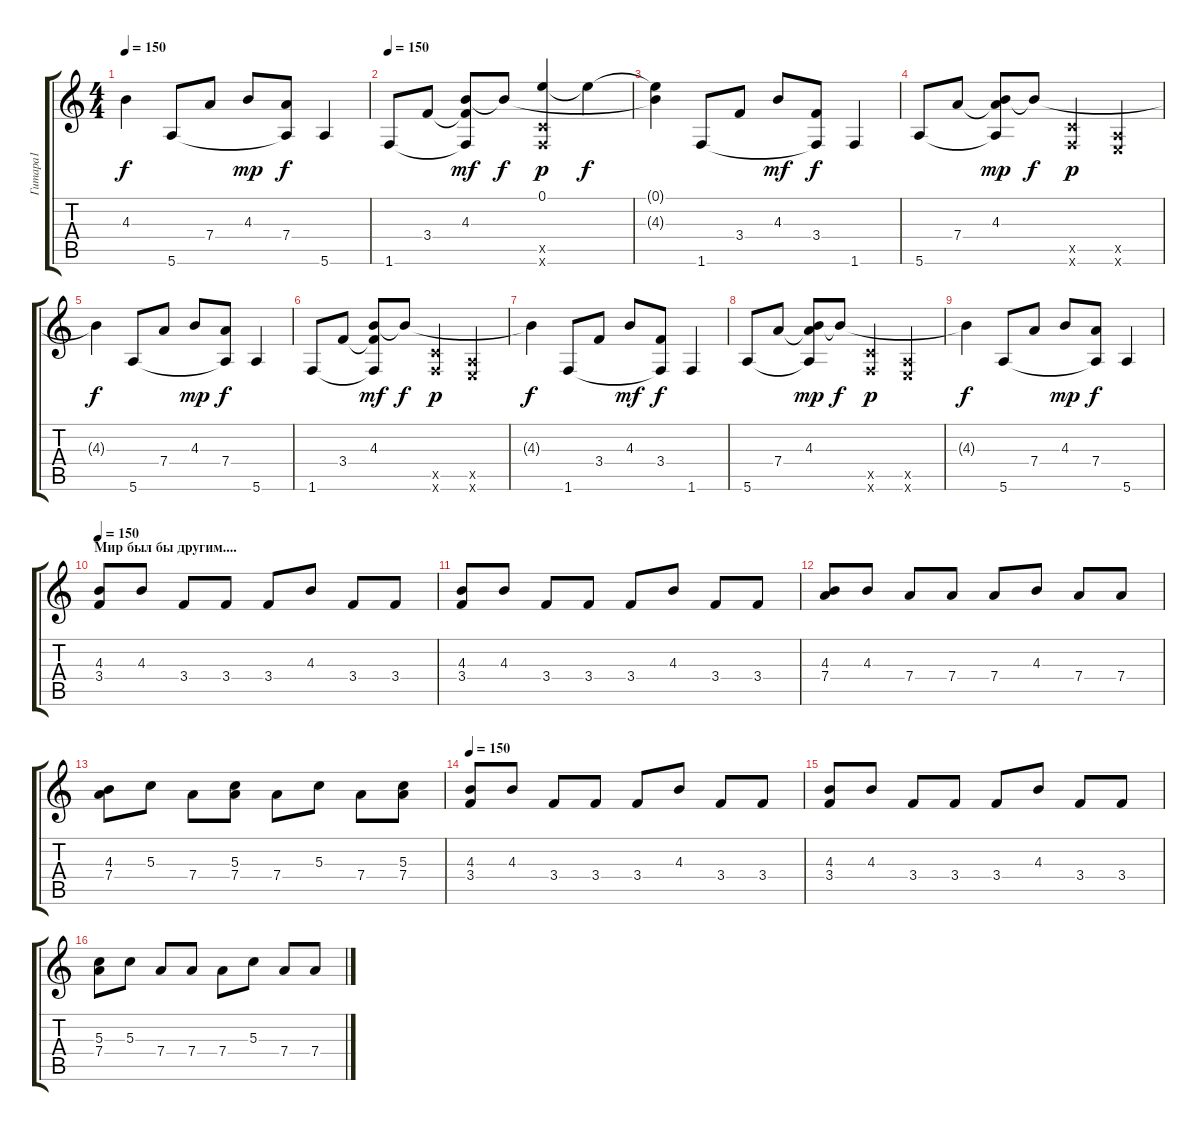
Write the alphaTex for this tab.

\track ("Гитара1" "Гитара1") {instrument electricguitarclean}
\staff {score tabs}
\tuning (E4 B3 G3 D3 A2 E2) {hide}
\ts (4 4)
\tempo 150
\clef g2
\ks c
4.3{t}.4{dy f} 5.6.8 7.4.8 4.3.8{dy mp} (7.4 5.6{t}).8{dy f} 5.6.4 |
\tempo 150
1.6.8{instrument electricguitarclean} 3.4.8 (4.3 3.4{t} 1.6{t}).8{dy mf} 4.3{t}.8{dy f} (0.1 3.5{x} 1.6{x}).4{dy p} 0.1{t}.4{dy f} |
(0.1{t} 4.3{t}).4 1.6.8 3.4.8 4.3.8{dy mf} (3.4 1.6{t}).8{dy f} 1.6.4 |
5.6.8 7.4.8 (4.3 7.4{t} 5.6{t}).8{dy mp} 4.3{t}.8{dy f} (3.5{x} 1.6{x}).4{dy p} (0.5{x} 0.6{x}).4 |
4.3{t}.4{dy f} 5.6.8 7.4.8 4.3.8{dy mp} (7.4 5.6{t}).8{dy f} 5.6.4 |
1.6.8{instrument electricguitarclean} 3.4.8 (4.3 3.4{t} 1.6{t}).8{dy mf} 4.3{t}.8{dy f} (3.5{x} 1.6{x}).4{dy p} (0.5{x} 0.6{x}).4 |
4.3{t}.4{dy f} 1.6.8 3.4.8 4.3.8{dy mf} (3.4 1.6{t}).8{dy f} 1.6.4 |
5.6.8 7.4.8 (4.3 7.4{t} 5.6{t}).8{dy mp} 4.3{t}.8{dy f} (3.5{x} 1.6{x}).4{dy p} (0.5{x} 0.6{x}).4 |
4.3{t}.4{dy f} 5.6.8 7.4.8 4.3.8{dy mp} (7.4 5.6{t}).8{dy f} 5.6.4 |
\section ("" "Мир был бы другим....")
\tempo 150
(4.3 3.4).8{volume 13 balance 5 instrument distortionguitar} 4.3.8 3.4.8 3.4.8 3.4.8 4.3.8 3.4.8 3.4.8 |
(4.3 3.4).8 4.3.8 3.4.8 3.4.8 3.4.8 4.3.8 3.4.8 3.4.8 |
(4.3 7.4).8 4.3.8 7.4.8 7.4.8 7.4.8 4.3.8 7.4.8 7.4.8 |
(4.3 7.4).8 5.3.8 7.4.8 (5.3 7.4).8 7.4.8 5.3.8 7.4.8 (5.3 7.4).8 |
\tempo 150
(4.3 3.4).8{volume 13 balance 5 instrument distortionguitar} 4.3.8 3.4.8 3.4.8 3.4.8 4.3.8 3.4.8 3.4.8 |
(4.3 3.4).8 4.3.8 3.4.8 3.4.8 3.4.8 4.3.8 3.4.8 3.4.8 |
(5.3 7.4).8 5.3.8 7.4.8 7.4.8 7.4.8 5.3.8 7.4.8 7.4.8
